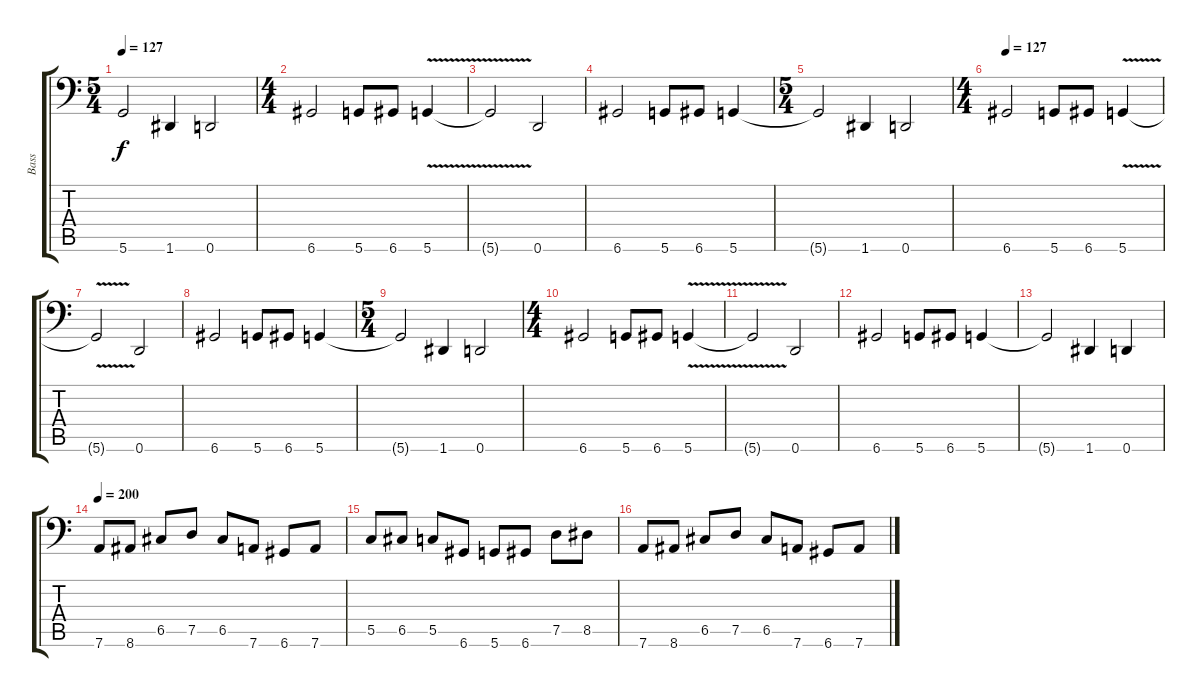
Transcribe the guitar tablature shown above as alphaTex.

\track ("Bass" "Bass") {instrument electricbasspick}
\staff {score tabs}
\tuning (D3 A2 F2 C2 G1 D1) {hide}
\ts (5 4)
\tempo 127
\clef f4
\ks c
5.6{t}.2{dy f} 1.6.4 0.6.2 |
\ts (4 4)
6.6.2 5.6.8 6.6.8 5.6{v}.4 |
5.6{v t}.2 0.6.2 |
6.6.2 5.6.8 6.6.8 5.6.4 |
\ts (5 4)
5.6{t}.2 1.6.4 0.6.2 |
\ts (4 4)
\tempo 127
6.6.2 5.6.8 6.6.8 5.6{v}.4 |
5.6{v t}.2 0.6.2 |
6.6.2 5.6.8 6.6.8 5.6.4 |
\ts (5 4)
5.6{t}.2 1.6.4 0.6.2 |
\ts (4 4)
6.6.2 5.6.8 6.6.8 5.6{v}.4 |
5.6{v t}.2 0.6.2 |
6.6.2 5.6.8 6.6.8 5.6.4 |
5.6{t}.2 1.6.4 0.6.4 |
\tempo 200
7.6.8 8.6.8 6.5.8 7.5.8 6.5.8 7.6.8 6.6.8 7.6.8 |
5.5.8 6.5.8 5.5.8 6.6.8 5.6.8 6.6.8 7.5.8 8.5.8 |
7.6.8 8.6.8 6.5.8 7.5.8 6.5.8 7.6.8 6.6.8 7.6.8
